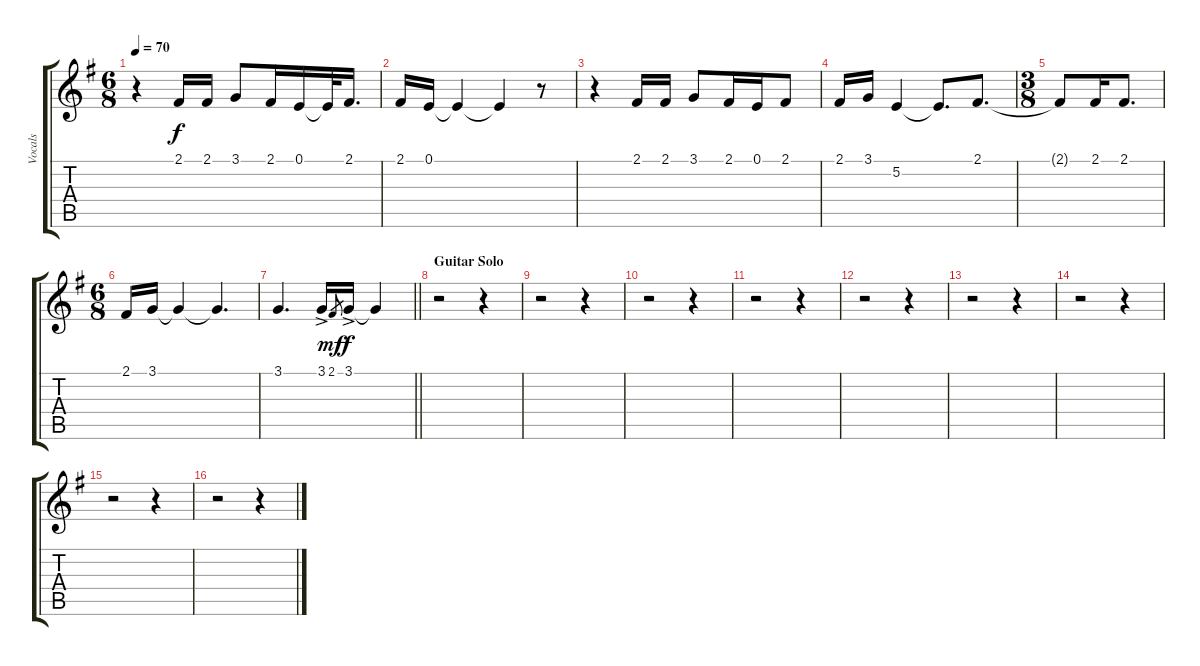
\track ("Vocals" "Vocals") {instrument voiceoohs}
\staff {score tabs}
\tuning (E4 B3 G3 D3 A2 E2) {hide}
\ts (6 8)
\tempo 70
\clef g2
\ks g
r.4{dy f} 2.1.16 2.1.16 3.1.8 2.1.16 0.1.16 0.1{t}.32 2.1.16{d} |
2.1.16 0.1.16 0.1{t}.4 0.1{t}.4 r.8 |
r.4 2.1.16 2.1.16 3.1.8 2.1.16 0.1.16 2.1.8 |
2.1.16 3.1.16 5.2.4 5.2{t}.8{d} 2.1.8{d} |
\ts (3 8)
2.1{t}.8 2.1.16 2.1.8{d} |
\ts (6 8)
2.1.16 3.1.16 3.1{t}.4 3.1{t}.4{d} |
\barLineRight lightlight
3.1.4{d} 3.1{ac}.16 2.1.8{gr dy mf} 3.1{ac}.16{dy f} 3.1{t}.4 |
\section ("" "Guitar Solo")
r.2 r.4 |
r.2 r.4 |
r.2 r.4 |
r.2 r.4 |
r.2 r.4 |
r.2 r.4 |
r.2 r.4 |
r.2 r.4 |
r.2 r.4
